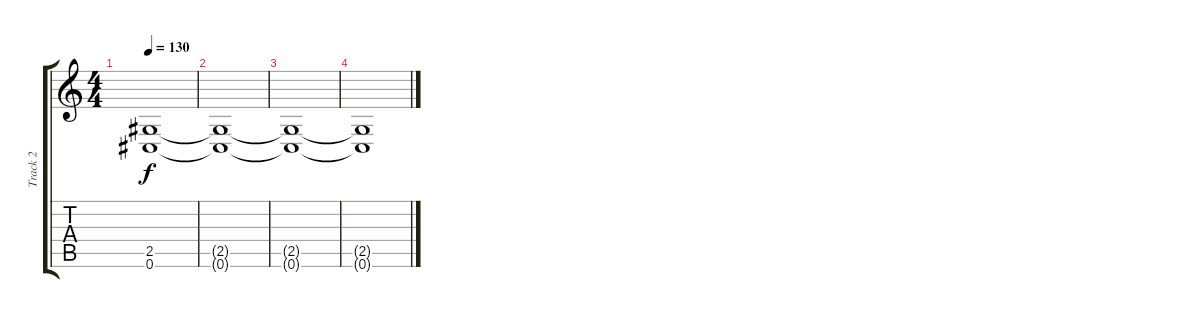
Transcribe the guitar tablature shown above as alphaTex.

\track ("Track 2" "Track 2") {instrument distortionguitar}
\staff {score tabs}
\tuning (Db4 Ab3 E3 B2 Gb2 Db2) {hide}
\ts (4 4)
\tempo 130
\clef g2
\ks c
(2.5 0.6).1{dy f} |
(2.5{t} 0.6{t}).1 |
(2.5{t} 0.6{t}).1 |
(2.5{t} 0.6{t}).1
